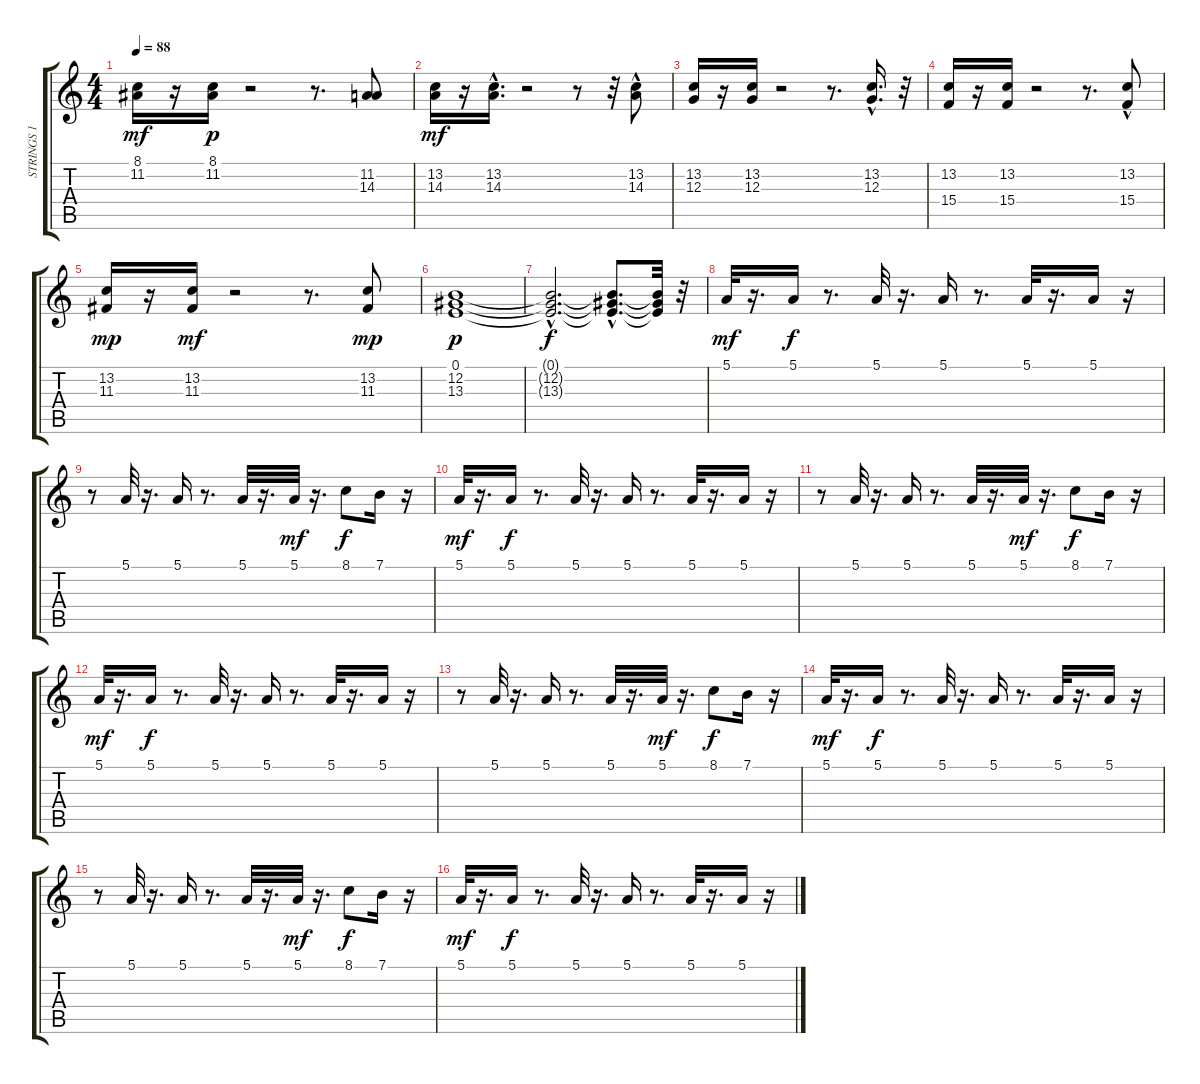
\track ("STRINGS 1" "STRINGS 1") {instrument tremolostrings}
\staff {score tabs}
\tuning (E4 B3 G3 D3 A2 E2) {hide}
\ts (4 4)
\tempo 88
\clef g2
\ks c
(8.1 11.2).16{dy mf} r.16 (8.1 11.2).16{dy p} r.2 r.8{d} (11.2 14.3).8 |
(13.2 14.3).16{dy mf} r.16 (13.2{hac} 14.3).16{d} r.2 r.8 r.32 (13.2{hac} 14.3).8 |
(13.2 12.3).16 r.16 (13.2 12.3).16 r.2 r.8{d} (13.2{hac} 12.3{hac}).16{d} r.32 |
(13.2 15.4).16 r.16 (13.2 15.4).16 r.2 r.8{d} (13.2{hac} 15.4).8 |
(13.2 11.3).16{dy mp} r.16 (13.2 11.3).16{dy mf} r.2 r.8{d} (13.2 11.3).8{dy mp} |
(0.1 12.2 13.3).1{dy p} |
(0.1{hac t} 12.2{hac t} 13.3{hac t}).2{d dy f} (0.1{hac t} 12.2{hac t} 13.3{hac t}).8{d} (0.1{t} 12.2{t} 13.3{t}).32 r.32 |
5.1.32{dy mf volume 14} r.16{d} 5.1.16{dy f} r.8{d} 5.1.32 r.16{d} 5.1.16 r.8{d} 5.1.32 r.16{d} 5.1.16 r.16 |
r.8 5.1.32 r.16{d} 5.1.16 r.8{d} 5.1.32 r.16{d} 5.1.32{dy mf} r.16{d} 8.1.8{dy f} 7.1.16 r.16 |
5.1.32{dy mf} r.16{d} 5.1.16{dy f} r.8{d} 5.1.32 r.16{d} 5.1.16 r.8{d} 5.1.32 r.16{d} 5.1.16 r.16 |
r.8 5.1.32 r.16{d} 5.1.16 r.8{d} 5.1.32 r.16{d} 5.1.32{dy mf} r.16{d} 8.1.8{dy f} 7.1.16 r.16 |
5.1.32{dy mf} r.16{d} 5.1.16{dy f} r.8{d} 5.1.32 r.16{d} 5.1.16 r.8{d} 5.1.32 r.16{d} 5.1.16 r.16 |
r.8 5.1.32 r.16{d} 5.1.16 r.8{d} 5.1.32 r.16{d} 5.1.32{dy mf} r.16{d} 8.1.8{dy f} 7.1.16 r.16 |
5.1.32{dy mf} r.16{d} 5.1.16{dy f} r.8{d} 5.1.32 r.16{d} 5.1.16 r.8{d} 5.1.32 r.16{d} 5.1.16 r.16 |
r.8 5.1.32 r.16{d} 5.1.16 r.8{d} 5.1.32 r.16{d} 5.1.32{dy mf} r.16{d} 8.1.8{dy f} 7.1.16 r.16 |
5.1.32{dy mf} r.16{d} 5.1.16{dy f} r.8{d} 5.1.32 r.16{d} 5.1.16 r.8{d} 5.1.32 r.16{d} 5.1.16 r.16
